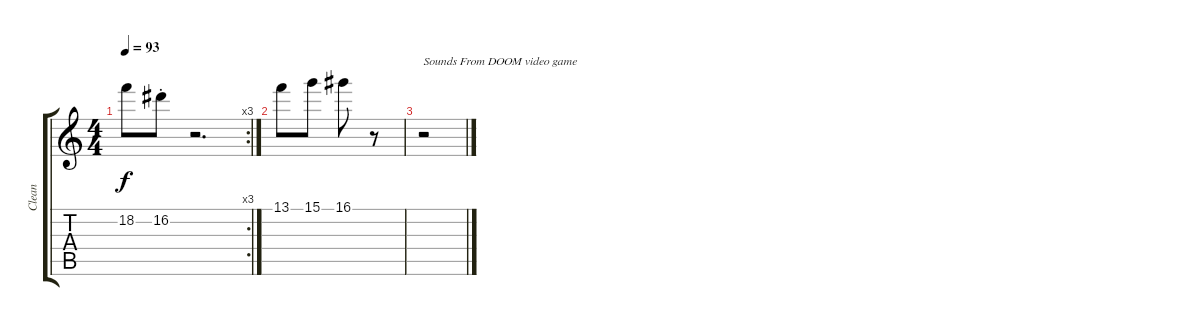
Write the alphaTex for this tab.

\track ("Clean" "Clean") {instrument electricguitarclean}
\staff {score tabs}
\tuning (E4 B3 G3 D3 A2 E2) {hide}
\rc 3
\ts (4 4)
\tempo 93
\clef g2
\ks c
18.2{t}.8{dy f} 16.2{st}.8 r.2{d} |
13.1.8 15.1.8 16.1.8 r.8 |
r.2{txt "Sounds From DOOM video game"}
